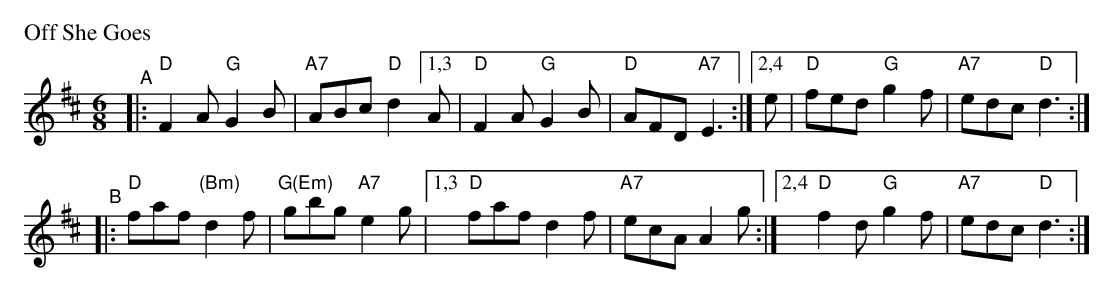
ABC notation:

X:1
P: Off She Goes
M: 6/8
L: 1/8
K: D
"^A"\
|:"D"F2A "G"G2B | "A7"ABc "D"d2 [1,3 A | "D"F2A "G"G2B | "D"AFD "A7"E3 \
                              :|[2,4 e | "D"fed "G"g2f | "A7"edc "D"d3 :|
"^B"\
|:"D"faf "(Bm)"d2f | "G(Em)"gbg "A7"e2g |[1,3 "D"faf    d2f | "A7"ecA   A2g \
                                       :|[2,4 "D"f2d "G"g2f | "A7"edc "D"d3 :|
